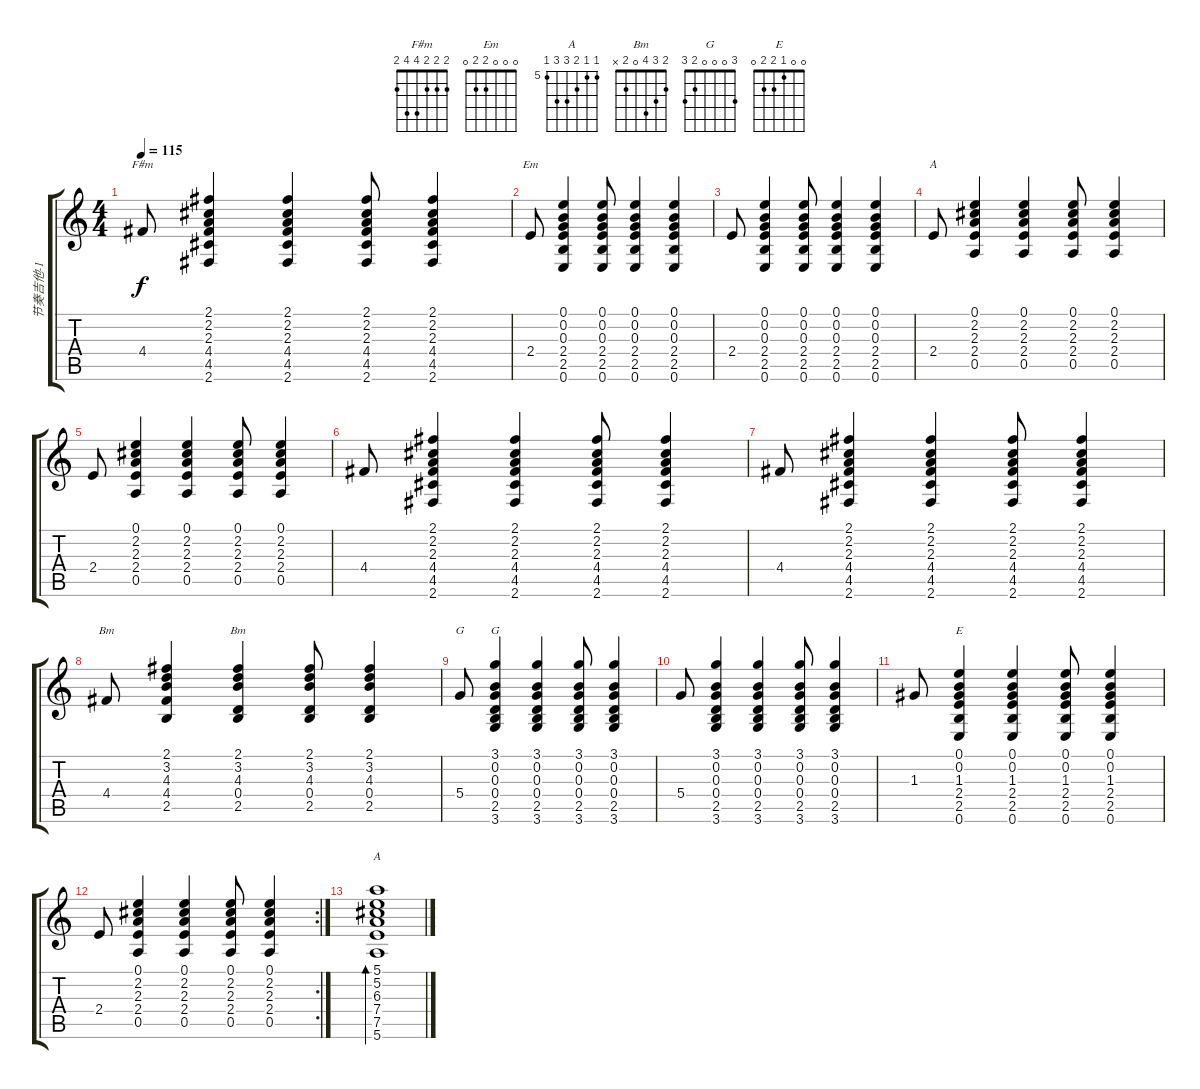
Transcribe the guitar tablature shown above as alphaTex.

\track ("节奏吉他-1" "节奏吉他-1") {instrument acousticguitarsteel}
\staff {score tabs}
\tuning (E4 B3 G3 D3 A2 E2) {hide}
\chord ("F#m" 2 2 2 4 4 2)
\chord ("Em" 0 0 0 2 2 0)
\chord ("A" 0 2 2 2 0 x)
\chord ("Bm" 2 3 4 4 2 x)
\chord ("Bm" 2 3 4 0 2 x)
\chord ("G" 3 3 4 5 5 3)
\chord ("G" 3 0 0 0 2 3)
\chord ("E" 0 0 1 2 2 0)
\chord ("A" 5 5 6 7 7 5) {firstfret 5}
\ts (4 4)
\tempo 115
\clef g2
\ks c
4.4.8{ch "F#m" dy f} (2.1 2.2 2.3 4.4 4.5 2.6).4 (2.1 2.2 2.3 4.4 4.5 2.6).4 (2.1 2.2 2.3 4.4 4.5 2.6).8 (2.1 2.2 2.3 4.4 4.5 2.6).4 |
2.4.8{ch "Em"} (0.1 0.2 0.3 2.4 2.5 0.6).4 (0.1 0.2 0.3 2.4 2.5 0.6).8 (0.1 0.2 0.3 2.4 2.5 0.6).4 (0.1 0.2 0.3 2.4 2.5 0.6).4 |
2.4.8 (0.1 0.2 0.3 2.4 2.5 0.6).4 (0.1 0.2 0.3 2.4 2.5 0.6).8 (0.1 0.2 0.3 2.4 2.5 0.6).4 (0.1 0.2 0.3 2.4 2.5 0.6).4 |
2.4.8{ch "A"} (0.1 2.2 2.3 2.4 0.5).4 (0.1 2.2 2.3 2.4 0.5).4 (0.1 2.2 2.3 2.4 0.5).8 (0.1 2.2 2.3 2.4 0.5).4 |
2.4.8 (0.1 2.2 2.3 2.4 0.5).4 (0.1 2.2 2.3 2.4 0.5).4 (0.1 2.2 2.3 2.4 0.5).8 (0.1 2.2 2.3 2.4 0.5).4 |
4.4.8 (2.1 2.2 2.3 4.4 4.5 2.6).4 (2.1 2.2 2.3 4.4 4.5 2.6).4 (2.1 2.2 2.3 4.4 4.5 2.6).8 (2.1 2.2 2.3 4.4 4.5 2.6).4 |
4.4.8 (2.1 2.2 2.3 4.4 4.5 2.6).4 (2.1 2.2 2.3 4.4 4.5 2.6).4 (2.1 2.2 2.3 4.4 4.5 2.6).8 (2.1 2.2 2.3 4.4 4.5 2.6).4 |
4.4.8{ch "Bm"} (2.1 3.2 4.3 4.4 2.5).4 (2.1 3.2 4.3 0.4 2.5).4{ch "Bm"} (2.1 3.2 4.3 0.4 2.5).8 (2.1 3.2 4.3 0.4 2.5).4 |
5.4.8{ch "G"} (3.1 0.2 0.3 0.4 2.5 3.6).4{ch "G"} (3.1 0.2 0.3 0.4 2.5 3.6).4 (3.1 0.2 0.3 0.4 2.5 3.6).8 (3.1 0.2 0.3 0.4 2.5 3.6).4 |
5.4.8 (3.1 0.2 0.3 0.4 2.5 3.6).4 (3.1 0.2 0.3 0.4 2.5 3.6).4 (3.1 0.2 0.3 0.4 2.5 3.6).8 (3.1 0.2 0.3 0.4 2.5 3.6).4 |
1.3.8 (0.1 0.2 1.3 2.4 2.5 0.6).4{ch "E"} (0.1 0.2 1.3 2.4 2.5 0.6).4 (0.1 0.2 1.3 2.4 2.5 0.6).8 (0.1 0.2 1.3 2.4 2.5 0.6).4 |
\rc 2
2.4.8 (0.1 2.2 2.3 2.4 0.5).4 (0.1 2.2 2.3 2.4 0.5).4 (0.1 2.2 2.3 2.4 0.5).8 (0.1 2.2 2.3 2.4 0.5).4 |
(5.1 5.2 6.3 7.4 7.5 5.6).1{bd 480 ch "A"}
